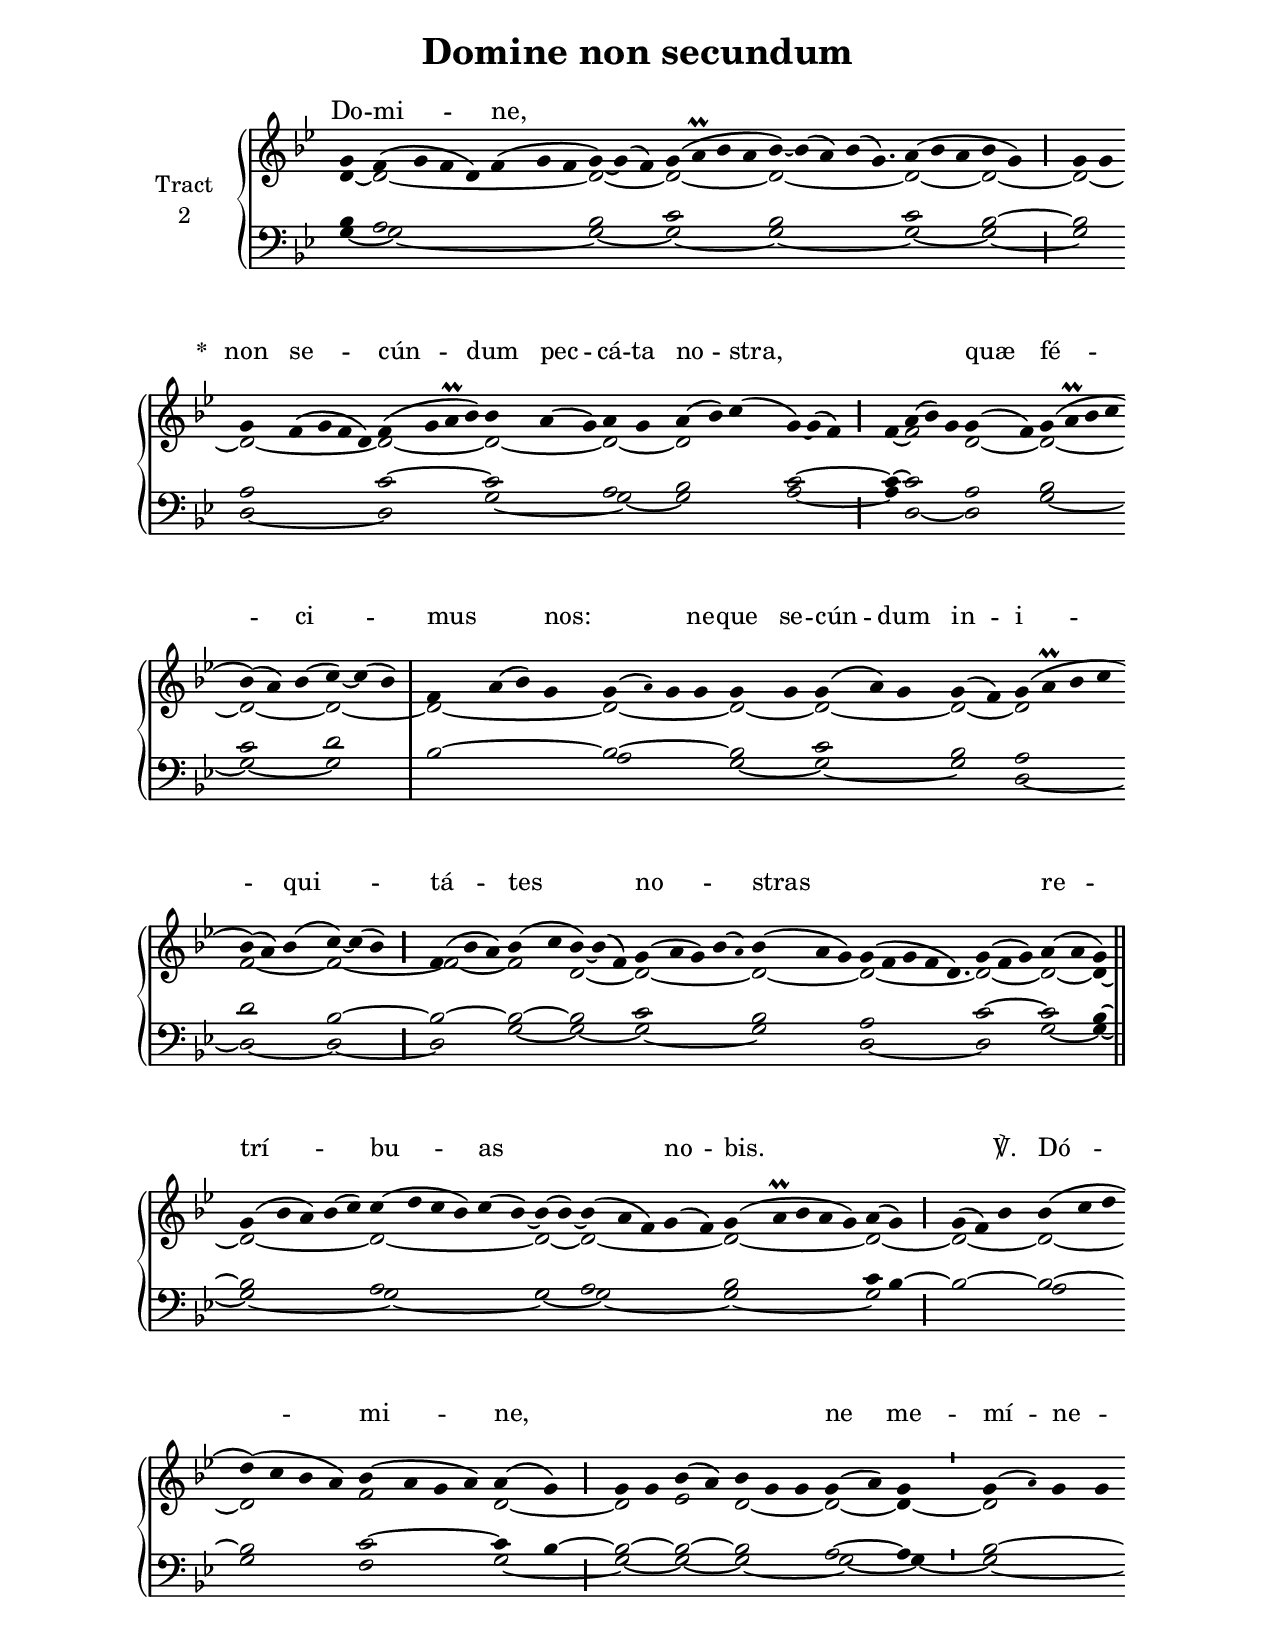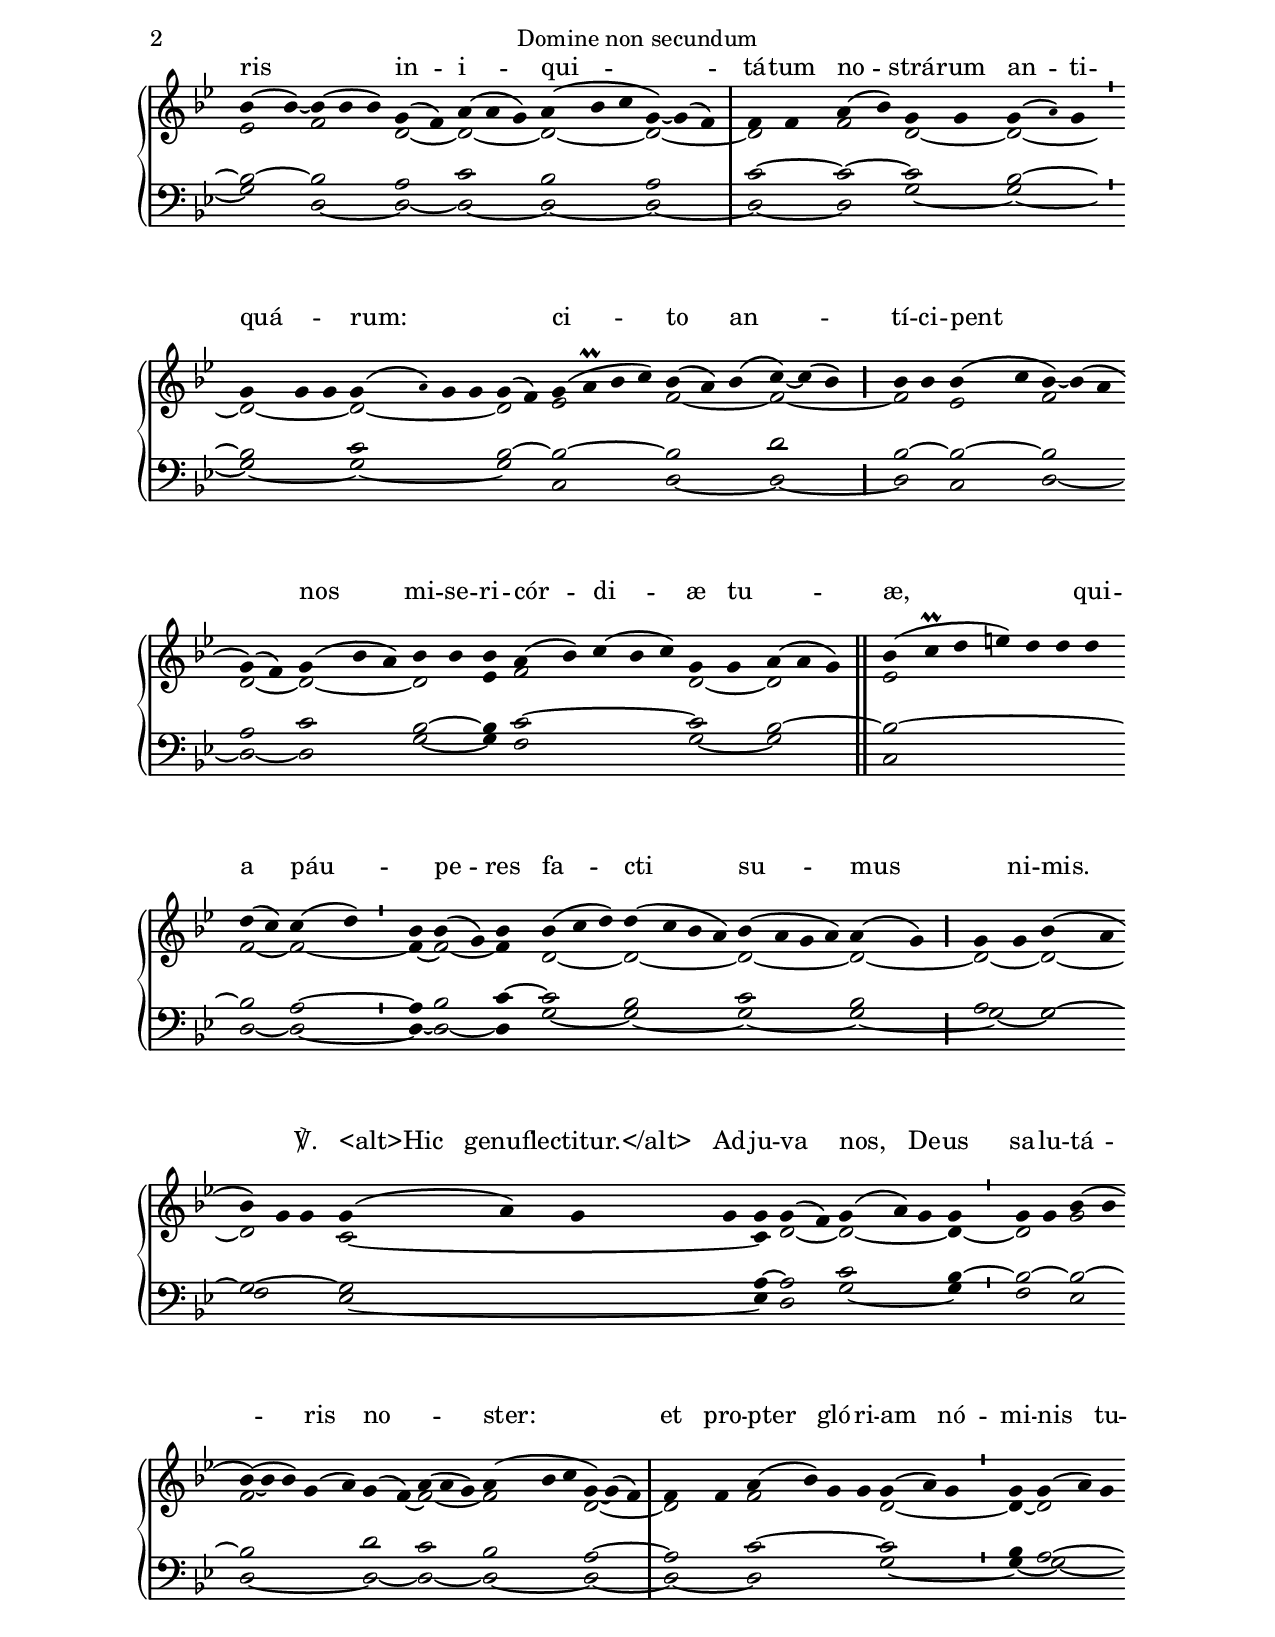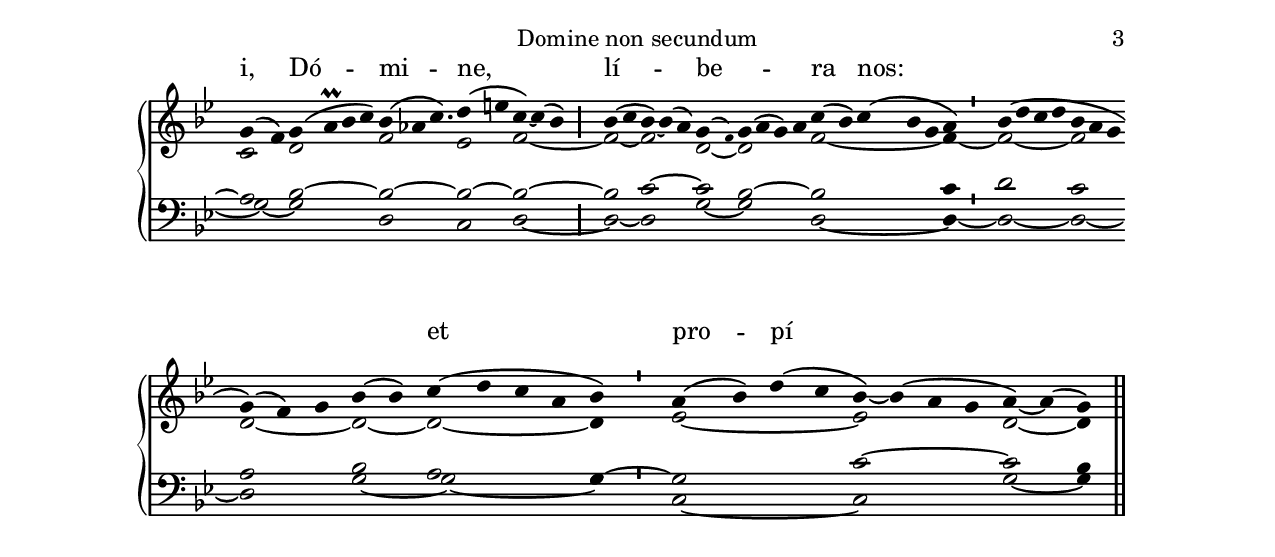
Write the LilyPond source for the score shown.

\version "2.18"
\include "gregorian.ly"
\include "noh2.ily"


%Page reference: page i.160
%(volume.page)

global = {
 \key g \minor
 \cadenzaOn 
}

\header {
  title = \markup \center-column {"Domine non secundum" \vspace #1 }
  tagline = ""
  composer = ""
}

\paper {
 #(include-special-characters)
  oddHeaderMarkup = \markup \fill-line {
    \line {}
    \center-column {
      \on-the-fly #first-page     " "
      \on-the-fly #not-first-page "Domine non secundum"
    }
    \line { \on-the-fly #print-page-number-check-first \fromproperty #'page:page-number-string }
  }
  evenHeaderMarkup = \markup \fill-line {
    \line { \on-the-fly #print-page-number-check-first \fromproperty #'page:page-number-string }
    \center-column { "Domine non secundum" }
    \line {}
  }
}

chantText = \lyricmode {
Do -- mi -- ne, _ _ _ _ _ 
\set stanza = " * " 
non se -- cún -- dum pec -- cá -- ta no -- stra, _ _ _ 
quæ fé -- ci -- mus _ nos: _ _ 
ne -- que se -- cún -- dum in -- i -- qui -- tá -- tes no -- _ stras _ _ 
re -- trí -- _ bu -- as no -- bis. _ _ ℣. 
Dó -- mi -- ne, _ _ _ _ _ _ 
ne me -- mí -- ne -- _ ris 
in -- i -- qui -- tá -- tum no -- strá -- rum an -- ti -- quá -- _ _ rum: _ _ _ 
ci -- to an -- tí -- ci -- pent nos mi -- se -- ri -- cór -- di -- æ tu -- _ æ, _ _ 
qui -- a páu -- _ pe -- res fa -- cti su -- mus _ ni -- mis. _ ℣. 
<alt>Hic genuflectitur.</alt> Ad -- ju -- va nos, De -- us sa -- lu -- tá -- ris no -- _ ster: 
et pro -- pter gló -- ri -- am nó -- mi -- nis tu -- i, Dó -- mi -- ne, lí -- be -- _ _ ra nos: _ _ _ 
et pro -- pí -- ti -- us e -- sto pec -- cá -- tis no -- _ stris, _ _ 
pro -- _ pter no -- men 
\set stanza = " * " tu -- _ _ um. _ _ _ _ _ _ }

chantMusic = {
\tieDown   g'4 f'4 ( g'4 f'4 d'4) f'4 ( g'4 f'4 g'4) ~ g'4 ( f'4) g'4 ( a'\prall bes'4 a'4 bes'4) ~ bes'4 ( a'4) bes'4 ( g'4.) a'4 ( bes'4 a'4 bes'4 g'4) \divisioMaior
 g'4 g'4 \forceBreak
 g'4 f'4 ( g'4 f'4 d'4) f'4 ( g'4 a'\prall bes'4) bes'4 a'4 ( g'4) a'4 g'4 a'4 ( bes'4) c''4 ( g'4) ~ g'4 ( f'4) \divisioMaior
 f'4 a'4 ( bes'4) g'4 g'4 ( f'4) g'4 ( a'\prall bes'4 c''4 \forceBreak
) bes'4 ( a'4) bes'4 ( c''4) ~ c''4 ( bes'4) \divisioMaxima
 f'4 a'4 ( bes'4) g'4 g'4 ( \once \tweak #'font-size #-4 a' ) g'4 g'4 g'4 g'4 g'4 ( a'4) g'4 g'4 ( f'4) g'4 ( a'\prall bes'4 c''4 \forceBreak
) bes'4 ( a'4) bes'4 ( c''4) ~ c''4 ( bes'4) \divisioMaior
 f'4 ( bes'4 a'4) bes'4 ( c''4 bes'4) ~ bes'4 ( f'4) g'4 ( a'4 g'4) bes'4 ( \once \tweak #'font-size #-4 a' ) bes'4 ( a'4 g'4) g'4 ( f'4 g'4 f'4 d'4.) g'4 ( f'4 g'4) a'4 ( a'4 g'4) \finalis \forceBreak

 g'4 ( bes'4 a'4) bes'4 ( c''4) c''4 ( d''4 c''4 bes'4) c''4 ( bes'4) ~ bes'4 ( bes'4) ~ bes'4 ( a'4 f'4) g'4 ( f'4) g'4 ( a'\prall bes'4 a'4 g'4) a'4 ( g'4) \divisioMaior
 g'4 ( f'4) bes'4 bes'4 ( c''4 d''4 \forceBreak
) d''4 ( c''4 bes'4 a'4) bes'4 ( a'4 g'4 a'4) a'4 ( g'4) \divisioMaior
 g'4 g'4 bes'4 ( a'4) bes'4 g'4 g'4 g'4 ( a'4) g'4 \divisioMinima
 g'4 ( \once \tweak #'font-size #-4 a' ) g'4 g'4 \forceBreak
 bes'4 ( bes'4) ~ bes'4 ( bes'4 bes'4) g'4 ( f'4) a'4 ( a'4 g'4) a'4 ( bes'4 c''4 g'4) ~ g'4 ( f'4) \divisioMaxima
 f'4 f'4 a'4 ( bes'4) g'4 g'4 g'4 ( \once \tweak #'font-size #-4 a' ) g'4 \divisioMinima \forceBreak

 g'4 g'4 g'4 g'4 ( \once \tweak #'font-size #-4 a' ) g'4 g'4 g'4 ( f'4) g'4 ( a'\prall bes'4 c''4) bes'4 ( a'4) bes'4 ( c''4) ~ c''4 ( bes'4) \divisioMaior
 bes'4 bes'4 bes'4 ( c''4 bes'4) ~ bes'4 ( a'4 \forceBreak
) g'4 ( f'4) g'4 ( bes'4 a'4) bes'4 bes'4 bes'4 a'4 ( bes'4) c''4 ( bes'4 c''4) g'4 g'4 a'4 ( a'4 g'4) \finalis
   bes'4 ( c''\prall d''4 e''4) d''4 d''4 d''4 \forceBreak
 d''4 ( c''4) c''4 ( d''4) \divisioMinima
 bes'4 bes'4 ( g'4) bes'4 bes'4 ( c''4 d''4) d''4 ( c''4 bes'4 a'4) bes'4 ( a'4 g'4 a'4) a'4 ( g'4) \divisioMaior
 g'4 g'4 bes'4 ( a'4 \forceBreak
) bes'4 g'4 g'4 g'4 ( a'4) g'4 g'4 g'4 g'4 ( f'4) g'4 ( a'4) g'4 g'4 \divisioMinima
 g'4 g'4 bes'4 ( bes'4 \forceBreak
) ~ bes'4 ( bes'4 bes'4) g'4 ( a'4) g'4 ( f'4) a'4 ( a'4 g'4) a'4 ( bes'4 c''4 g'4) ~ g'4 ( f'4) \divisioMaxima
 f'4 f'4 a'4 ( bes'4) g'4 g'4 g'4 ( a'4) g'4 \divisioMinima
 g'4 g'4 ( a'4) g'4 \forceBreak
 g'4 ( f'4) g'4 ( a'\prall bes'4 c''4)  bes'4 ( aes'4 c''4.) d''4 ( e''4 c''4) ~ c''4 ( bes'4) \divisioMaior
 bes'4 ( c''4 bes'4) ~ bes'4 ( a'4) g'4 ( \once \tweak #'font-size #-4 f' ) g'4 ( a'4 g'4) a'4  c''4 ( bes'4) c''4 ( bes'4 g'4 a'4) \divisioMinima
 bes'4 ( d''4 c''4 d''4 bes'4 a'4 g'4 \forceBreak
) g'4 ( f'4) g'4 bes'4 ( bes'4) c''4 ( d''4 c''4 a'4 bes'4) \divisioMinima
 a'4 ( bes'4) d''4 ( c''4 bes'4) ~ bes'4 ( a'4 g'4 a'4) ~ a'4 ( g'4) \finalis

}

altoMusic = {
d'4 ~ d'2*7/2 ~ d'2*3/2 ~ d'2*4/2 ~ d'2*11/4 ~ d'2*3/2 ~ d'2 ~ \divisioMaior
d'2 ~ d'2*5/2 ~ d'2*4/2 ~ d'2*3/2 ~ d'2 ~ d'2*3/2 r2*3/2 \divisioMaior
f'4 ~ f'2*3/2 d'2 ~ d'2*4/2 ~ d'2*3/2 ~ d'2*3/2 ~ \divisioMaxima
d'2*4/2 ~ d'2*4/2 ~ d'2 ~ d'2*3/2 ~ d'2 ~ d'2*4/2 f'2*3/2 ~ f'2*3/2 ~ \divisioMaior
f'2*3/2 ~ f'2 d'2*3/2 ~ d'2*5/2 ~ d'2*3/2 ~ d'2*11/4 ~ d'2*3/2 ~ d'2 ~ d'4 ~ \finalis
d'2*5/2 ~ d'2*6/2 ~ d'2 ~ d'2*5/2 ~ d'2*5/2 ~ d'2 ~ \divisioMaior
d'2*3/2 ~ d'2*3/2 ~ d'2*4/2 f'2*4/2 d'2 ~ \divisioMaior
d'2 ees'2 d'2*3/2 ~ d'2 ~ d'4 ~ \divisioMinima
d'2*4/2 ees'2 f'2*3/2 d'2 ~ d'2*3/2 ~ d'2*3/2 ~ d'2*3/2 ~ \divisioMaxima
d'2 f'2 d'2 ~ d'2*3/2 ~ \divisioMinima
d'2*3/2 ~ d'2*4/2 ~ d'2 ees'2*4/2 f'2*3/2 ~ f'2*3/2 ~ \divisioMaior
f'2 ees'2 f'2*3/2 d'2 ~ d'2*3/2 ~ d'2 ees'4 f'2*5/2 d'2 ~ d'2*3/2 ees'2*7/2 f'2 ~ f'2 ~ \divisioMinima
f'4 ~ f'2 ~ f'4 d'2*3/2 ~ d'2*4/2 ~ d'2*4/2 ~ d'2 ~ \divisioMaior
d'2 ~ d'2 ~ d'2*3/2 c'2*4/2 ~ c'4 d'2 ~ d'2*3/2 ~ d'4 ~ \divisioMinima
d'2 g'2 f'2*3/2 r2 g'4 f'4 ~ f'2*3/2 ~ f'2*3/2 d'2*3/2 ~ \divisioMaxima
d'2 f'2*4/2 d'2*3/2 ~ \divisioMinima
d'4 ~ d'2*3/2 c'2 d'2*4/2 f'2*7/4 ees'2 f'2*3/2 ~ \divisioMaior
f'2 ~ f'2*3/2 d'2 ~ d'2*4/2 f'2*5/2 ~ f'4 ~ \divisioMinima
f'2*4/2 ~ f'2*3/2 d'2*3/2 ~ d'2 ~ d'2*4/2 ~ d'4 \divisioMinima
ees'2*4/2 ~ ees'2*4/2 d'2 ~ d'4 \finalis
}

tenorMusic = {
bes4 a2*7/2 bes2*3/2 c'2*4/2 bes2*11/4 c'2*3/2 bes2 ~ \divisioMaior
bes2 a2*5/2 c'2*4/2 ~ c'2*3/2 a2 bes2*3/2 c'2*3/2 ~ \divisioMaior
c'4 ~ c'2*3/2 a2 bes2*4/2 c'2*3/2 d'2*3/2 \divisioMaxima
bes2*4/2 ~ bes2*4/2 ~ bes2 c'2*3/2 bes2 a2*4/2 d'2*3/2 bes2*3/2 ~ \divisioMaior
bes2*3/2 ~ bes2 ~ bes2*3/2 c'2*5/2 bes2*3/2 a2*11/4 c'2*3/2 ~ c'2 bes4 ~ \finalis
bes2*5/2 a2*6/2 g2 a2*5/2 bes2*5/2 c'4 bes4 ~ \divisioMaior
bes2*3/2 ~ bes2*3/2 ~ bes2*4/2 c'2*4/2 ~ c'4 bes4 ~ \divisioMaior
bes2 ~ bes2 ~ bes2*3/2 a2 ~ a4 \divisioMinima
bes2*4/2 ~ bes2 ~ bes2*3/2 a2 c'2*3/2 bes2*3/2 a2*3/2 \divisioMaxima
c'2 ~ c'2 ~ c'2 bes2*3/2 ~ \divisioMinima
bes2*3/2 c'2*4/2 bes2 ~ bes2*4/2 ~ bes2*3/2 d'2*3/2 \divisioMaior
bes2 ~ bes2 ~ bes2*3/2 a2 c'2*3/2 bes2 ~ bes4 c'2*5/2 ~ c'2 bes2*3/2 ~ bes2*7/2 ~ bes2 a2 ~ \divisioMinima
a4 bes2 c'4 ~ c'2*3/2 bes2*4/2 c'2*4/2 bes2 \divisioMaior
a2 g2 ~ g2*3/2 ~ g2*4/2 a4 ~ a2 c'2*3/2 bes4 ~ \divisioMinima
bes2 ~ bes2 ~ bes2*5/2 d'2 c'2*3/2 bes2*3/2 a2*3/2 ~ \divisioMaxima
a2 c'2*4/2 ~ c'2*3/2 \divisioMinima
bes4 a2*3/2 ~ a2 bes2*4/2 ~ bes2*7/4 ~ bes2 ~ bes2*3/2 ~ \divisioMaior
bes2 c'2*3/2 ~ c'2 bes2*4/2 ~ bes2*5/2 c'4 \divisioMinima
d'2*4/2 c'2*3/2 a2*3/2 bes2 a2*4/2 g4 ~ \divisioMinima
g2*4/2 c'2*4/2 ~ c'2 bes4 \finalis
}

bassMusic = {
g4 ~ g2*7/2 ~ g2*3/2 ~ g2*4/2 ~ g2*11/4 ~ g2*3/2 ~ g2 ~ \divisioMaior
g2 d2*5/2 ~ d2*4/2 g2*3/2 ~ g2 ~ g2*3/2 a2*3/2 ~ \divisioMaior
a4 d2*3/2 ~ d2 g2*4/2 ~ g2*3/2 ~ g2*3/2 \divisioMaxima
r2*4/2 a2*4/2 g2 ~ g2*3/2 ~ g2 d2*4/2 ~ d2*3/2 ~ d2*3/2 ~ \divisioMaior
d2*3/2 g2 ~ g2*3/2 ~ g2*5/2 ~ g2*3/2 d2*11/4 ~ d2*3/2 g2 ~ g4 ~ \finalis
g2*5/2 ~ g2*6/2 ~ g2 ~ g2*5/2 ~ g2*5/2 ~ g2 \divisioMaior
r2*3/2 a2*3/2 g2*4/2 f2*4/2 g2 ~ \divisioMaior
g2 ~ g2 ~ g2*3/2 ~ g2 ~ g4 ~ \divisioMinima
g2*4/2 ~ g2 d2*3/2 ~ d2 ~ d2*3/2 ~ d2*3/2 ~ d2*3/2 ~ \divisioMaxima
d2 ~ d2 g2 ~ g2*3/2 ~ \divisioMinima
g2*3/2 ~ g2*4/2 ~ g2 c2*4/2 d2*3/2 ~ d2*3/2 ~ \divisioMaior
d2 c2 d2*3/2 ~ d2 ~ d2*3/2 g2 ~ g4 f2*5/2 g2 ~ g2*3/2 c2*7/2 d2 ~ d2 ~ \divisioMinima
d4 ~ d2 ~ d4 g2*3/2 ~ g2*4/2 ~ g2*4/2 ~ g2 ~ \divisioMaior
g2 ~ g2 f2*3/2 ees2*4/2 ~ ees4 d2 g2*3/2 ~ g4 \divisioMinima
f2 ees2 d2*5/2 ~ d2 ~ d2*3/2 ~ d2*3/2 ~ d2*3/2 ~ \divisioMaxima
d2 ~ d2*4/2 g2*3/2 ~ \divisioMinima
g4 ~ g2*3/2 ~ g2 ~ g2*4/2 d2*7/4 c2 d2*3/2 ~ \divisioMaior
d2 ~ d2*3/2 g2 ~ g2*4/2 d2*5/2 ~ d4 ~ \divisioMinima
d2*4/2 ~ d2*3/2 ~ d2*3/2 g2 ~ g2*4/2 ~ g4 \divisioMinima
c2*4/2 ~ c2*4/2 g2 ~ g4 \finalis
}

voiceLines = {
\voiceLineStyle


}

\score{
  <<
    \new GrandStaff <<
      \set GrandStaff.autoBeaming = ##f
      \set GrandStaff.instrumentName = \markup \center-column {
        "Tract"
        "2"
      }
      \new Staff = up <<
        \new Voice = "chant" {
          \voiceOne \global \chantMusic
        }
        \new Voice {
          \voiceTwo \global \altoMusic
        }
      >>

      \new Staff = down <<
        \clef bass
        \new Voice {
          \voiceOne \global \tenorMusic
        }
        \new Voice {
          \voiceTwo \global \bassMusic
        }
	\new Voice {
        \voiceThree \global \voiceLines
        }
      >>
    >>
    \new Lyrics \lyricsto chant {
      \chantText
    }
  >>
  \layout{
  }
  \midi{
    \tempo 4 = 125
  }
}
